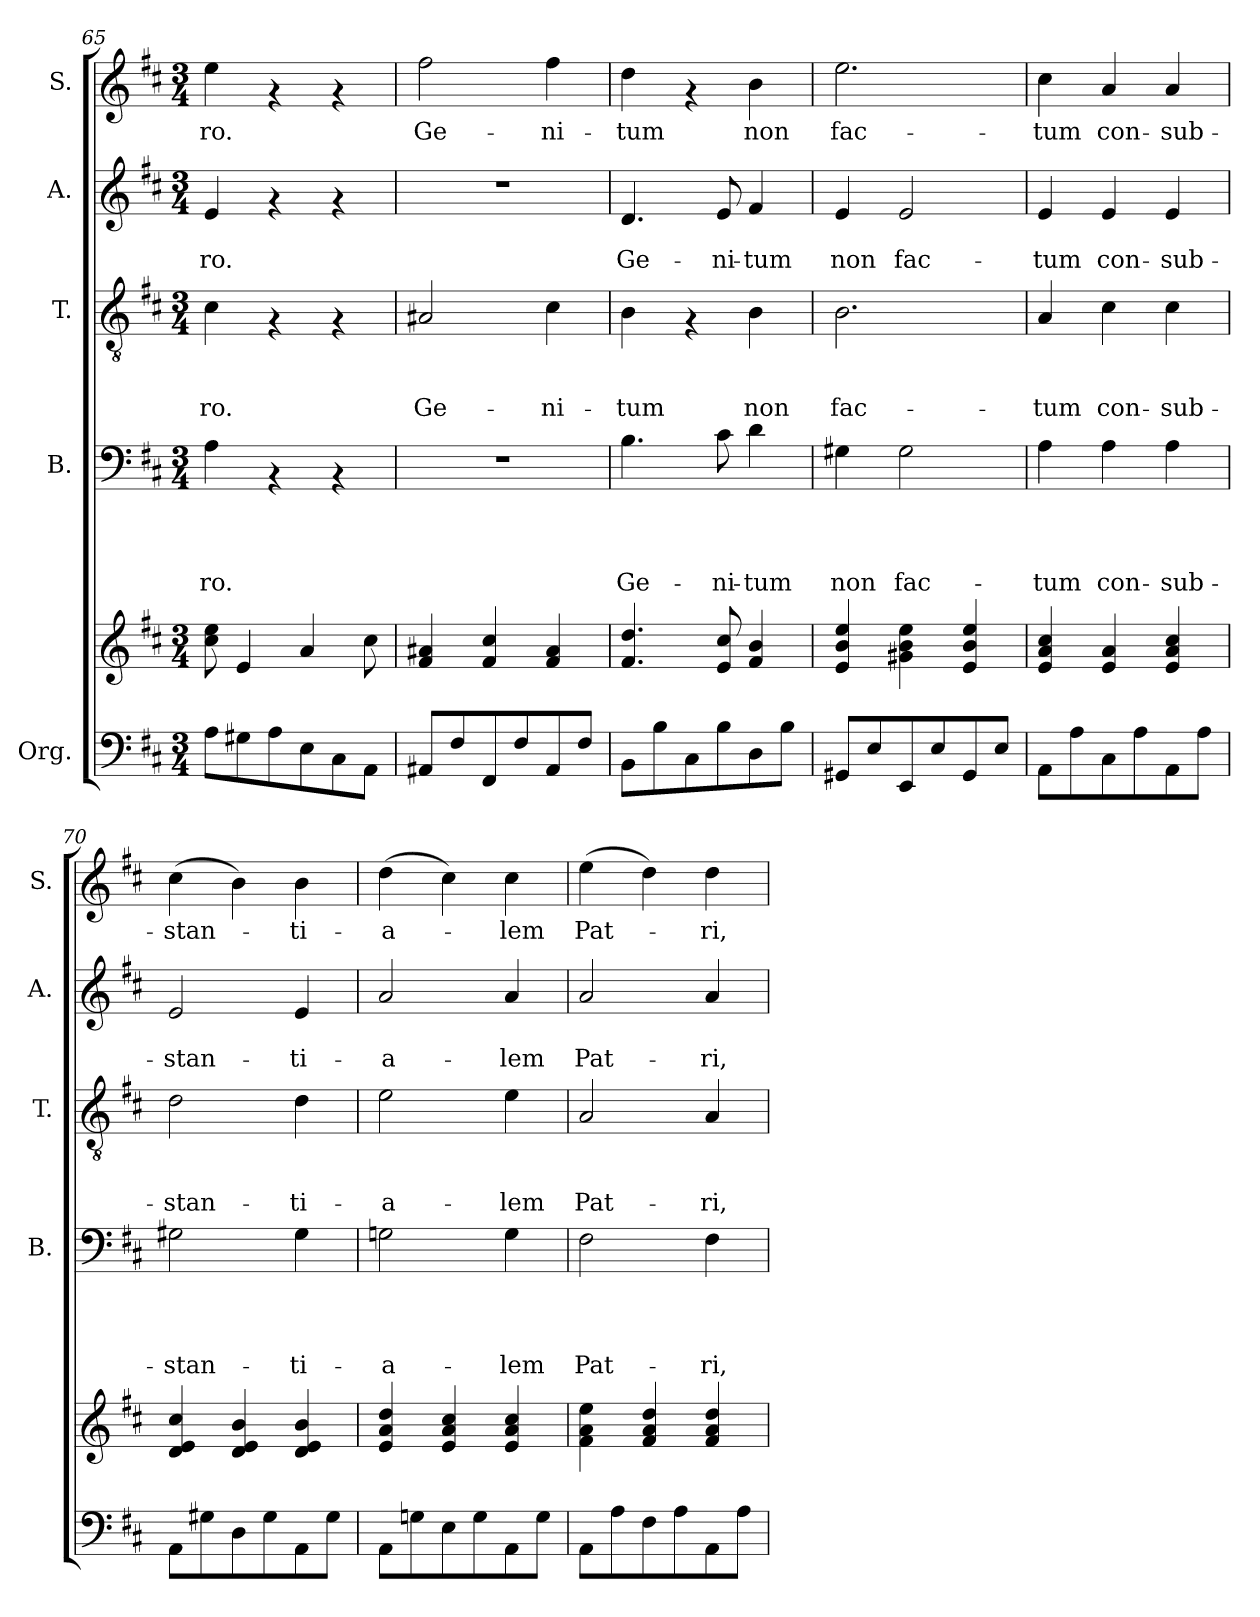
**kern	**kern	**kern	**text	**text	**text	**text	**kern	**text	**text	**text	**kern	**text	**text	**kern	**text
*part5	*part5	*part4	*part4	*part4	*part4	*part4	*part3	*part3	*part3	*part3	*part2	*part2	*part2	*part1	*part1
*staff6	*staff5	*staff4	*staff4	*staff4	*staff4	*staff4	*staff3	*staff3	*staff3	*staff3	*staff2	*staff2	*staff2	*staff1	*staff1
*I"Org.	*	*I"B.	*	*	*	*	*I"T.	*	*	*	*I"A.	*	*	*I"S.	*
*	*	*I'B.	*	*	*	*	*I'T.	*	*	*	*I'A.	*	*	*I'S.	*
*clefF4	*clefG2	*clefF4	*	*	*	*	*clefGv2	*	*	*	*clefG2	*	*	*clefG2	*
*k[f#c#]	*k[f#c#]	*k[f#c#]	*	*	*	*	*k[f#c#]	*	*	*	*k[f#c#]	*	*	*k[f#c#]	*
*D:	*D:	*D:	*	*	*	*	*D:	*	*	*	*D:	*	*	*D:	*
*M3/4	*M3/4	*M3/4	*	*	*	*	*M3/4	*	*	*	*M3/4	*	*	*M3/4	*
=65	=65	=65	=65	=65	=65	=65	=65	=65	=65	=65	=65	=65	=65	=65	=65
!	!	!	!	!	!	!LO:LY:b	!	!	!	!LO:LY:b	!	!	!LO:LY:b	!	!LO:LY:b
8A\L	8cc#\ 8ee\	4A\	.	.	.	-ro.	4c#\	.	.	-ro.	4e/	.	-ro.	4ee\	-ro.
8G#X\	4e/	.	.	.	.	.	.	.	.	.	.	.	.	.	.
8A\	.	4rAA	.	.	.	.	4rF	.	.	.	4rf	.	.	4rf	.
8E\	4a/	.	.	.	.	.	.	.	.	.	.	.	.	.	.
8C#\	.	4rAA	.	.	.	.	4rF	.	.	.	4rf	.	.	4rf	.
8AA\J	8cc#\	.	.	.	.	.	.	.	.	.	.	.	.	.	.
=66	=66	=66	=66	=66	=66	=66	=66	=66	=66	=66	=66	=66	=66	=66	=66
!	!	!	!	!	!	!	!	!	!	!LO:LY:b	!	!	!	!	!LO:LY:b
8AA#X/L	4f#/ 4a#X/	2.r	.	.	.	.	2A#X/	.	.	Ge-	2.r	.	.	2ff#\	Ge-
8F#/	.	.	.	.	.	.	.	.	.	.	.	.	.	.	.
8FF#/	4f#/ 4cc#/	.	.	.	.	.	.	.	.	.	.	.	.	.	.
8F#/	.	.	.	.	.	.	.	.	.	.	.	.	.	.	.
!	!	!	!	!	!	!	!	!	!	!LO:LY:b	!	!	!	!	!LO:LY:b
8AA#/	4f#/ 4a#/	.	.	.	.	.	4c#\	.	.	-ni-	.	.	.	4ff#\	-ni-
8F#/J	.	.	.	.	.	.	.	.	.	.	.	.	.	.	.
=67	=67	=67	=67	=67	=67	=67	=67	=67	=67	=67	=67	=67	=67	=67	=67
!	!	!	!	!	!	!LO:LY:b	!	!	!	!LO:LY:b	!	!	!LO:LY:b	!	!LO:LY:b
8BB\L	4.f#/ 4.dd/	4.B\	.	.	.	Ge-	4B\	.	.	-tum	4.d/	.	Ge-	4dd\	-tum
8B\	.	.	.	.	.	.	.	.	.	.	.	.	.	.	.
8C#\	.	.	.	.	.	.	4rF	.	.	.	.	.	.	4rf	.
!	!	!	!	!	!	!LO:LY:b	!	!	!	!	!	!	!LO:LY:b	!	!
8B\	8e/ 8cc#/	8c#\	.	.	.	-ni-	.	.	.	.	8e/	.	-ni-	.	.
!	!	!	!	!	!	!LO:LY:b	!	!	!	!LO:LY:b	!	!	!LO:LY:b	!	!LO:LY:b
8D\	4f#/ 4b/	4d\	.	.	.	-tum	4B\	.	.	non	4f#/	.	-tum	4b\	non
8B\J	.	.	.	.	.	.	.	.	.	.	.	.	.	.	.
=68	=68	=68	=68	=68	=68	=68	=68	=68	=68	=68	=68	=68	=68	=68	=68
!	!	!	!	!	!	!LO:LY:b	!	!	!	!LO:LY:b	!	!	!LO:LY:b	!	!LO:LY:b
8GG#X/L	4e/ 4b/ 4ee/	4G#X\	.	.	.	non	2.B\	.	.	fac-	4e/	.	non	2.ee\	fac-
8E/	.	.	.	.	.	.	.	.	.	.	.	.	.	.	.
!	!	!	!	!	!	!LO:LY:b	!	!	!	!	!	!	!LO:LY:b	!	!
8EE/	4g#X\ 4b\ 4ee\	2G#\	.	.	.	fac-	.	.	.	.	2e/	.	fac-	.	.
8E/	.	.	.	.	.	.	.	.	.	.	.	.	.	.	.
8GG#/	4e/ 4b/ 4ee/	.	.	.	.	.	.	.	.	.	.	.	.	.	.
8E/J	.	.	.	.	.	.	.	.	.	.	.	.	.	.	.
=69	=69	=69	=69	=69	=69	=69	=69	=69	=69	=69	=69	=69	=69	=69	=69
!	!	!	!	!	!	!LO:LY:b	!	!	!	!LO:LY:b	!	!	!LO:LY:b	!	!LO:LY:b
8AA\L	4e/ 4a/ 4cc#/	4A\	.	.	.	-tum	4A/	.	.	-tum	4e/	.	-tum	4cc#\	-tum
8A\	.	.	.	.	.	.	.	.	.	.	.	.	.	.	.
!	!	!	!	!	!	!LO:LY:b	!	!	!	!LO:LY:b	!	!	!LO:LY:b	!	!LO:LY:b
8C#\	4e/ 4a/	4A\	.	.	.	con-	4c#\	.	.	con-	4e/	.	con-	4a/	con-
8A\	.	.	.	.	.	.	.	.	.	.	.	.	.	.	.
!	!	!	!	!	!	!LO:LY:b	!	!	!	!LO:LY:b	!	!	!LO:LY:b	!	!LO:LY:b
8AA\	4e/ 4a/ 4cc#/	4A\	.	.	.	-sub-	4c#\	.	.	-sub-	4e/	.	-sub-	4a/	-sub-
8A\J	.	.	.	.	.	.	.	.	.	.	.	.	.	.	.
=70	=70	=70	=70	=70	=70	=70	=70	=70	=70	=70	=70	=70	=70	=70	=70
!	!	!	!	!	!	!LO:LY:b	!	!	!	!LO:LY:b	!	!	!LO:LY:b	!	!LO:LY:b
8AA\L	4d/ 4e/ 4cc#/	2G#X\	.	.	.	-stan-	2d\	.	.	-stan-	2e/	.	-stan-	(>4cc#\	-stan-
8G#X\	.	.	.	.	.	.	.	.	.	.	.	.	.	.	.
8D\	4d/ 4e/ 4b/	.	.	.	.	.	.	.	.	.	.	.	.	4b\)	.
8G#\	.	.	.	.	.	.	.	.	.	.	.	.	.	.	.
!	!	!	!	!	!	!LO:LY:b	!	!	!	!LO:LY:b	!	!	!LO:LY:b	!	!LO:LY:b
8AA\	4d/ 4e/ 4b/	4G#\	.	.	.	-ti-	4d\	.	.	-ti-	4e/	.	-ti-	4b\	-ti-
8G#\J	.	.	.	.	.	.	.	.	.	.	.	.	.	.	.
=71	=71	=71	=71	=71	=71	=71	=71	=71	=71	=71	=71	=71	=71	=71	=71
!	!	!	!	!	!	!LO:LY:b	!	!	!	!LO:LY:b	!	!	!LO:LY:b	!	!LO:LY:b
8AA\L	4e/ 4a/ 4dd/	2Gn\	.	.	.	-a-	2e\	.	.	-a-	2a/	.	-a-	(>4dd\	-a-
8Gn\	.	.	.	.	.	.	.	.	.	.	.	.	.	.	.
8E\	4e/ 4a/ 4cc#/	.	.	.	.	.	.	.	.	.	.	.	.	4cc#\)	.
8G\	.	.	.	.	.	.	.	.	.	.	.	.	.	.	.
!	!	!	!	!	!	!LO:LY:b	!	!	!	!LO:LY:b	!	!	!LO:LY:b	!	!LO:LY:b
8AA\	4e/ 4a/ 4cc#/	4G\	.	.	.	-lem	4e\	.	.	-lem	4a/	.	-lem	4cc#\	-lem
8G\J	.	.	.	.	.	.	.	.	.	.	.	.	.	.	.
!!LO:PB:g=z
=72	=72	=72	=72	=72	=72	=72	=72	=72	=72	=72	=72	=72	=72	=72	=72
!	!	!	!	!	!	!LO:LY:b	!	!	!	!LO:LY:b	!	!	!LO:LY:b	!	!LO:LY:b
8AA\L	4f#\ 4a\ 4ee\	2F#\	.	.	.	Pat-	2A/	.	.	Pat-	2a/	.	Pat-	(>4ee\	Pat-
8A\	.	.	.	.	.	.	.	.	.	.	.	.	.	.	.
8F#\	4f#/ 4a/ 4dd/	.	.	.	.	.	.	.	.	.	.	.	.	4dd\)	.
8A\	.	.	.	.	.	.	.	.	.	.	.	.	.	.	.
!	!	!	!	!	!	!LO:LY:b	!	!	!	!LO:LY:b	!	!	!LO:LY:b	!	!LO:LY:b
8AA\	4f#/ 4a/ 4dd/	4F#\	.	.	.	-ri,	4A/	.	.	-ri,	4a/	.	-ri,	4dd\	-ri,
8A\J	.	.	.	.	.	.	.	.	.	.	.	.	.	.	.
=	=	=	=	=	=	=	=	=	=	=	=	=	=	=	=
*-	*-	*-	*-	*-	*-	*-	*-	*-	*-	*-	*-	*-	*-	*-	*-
